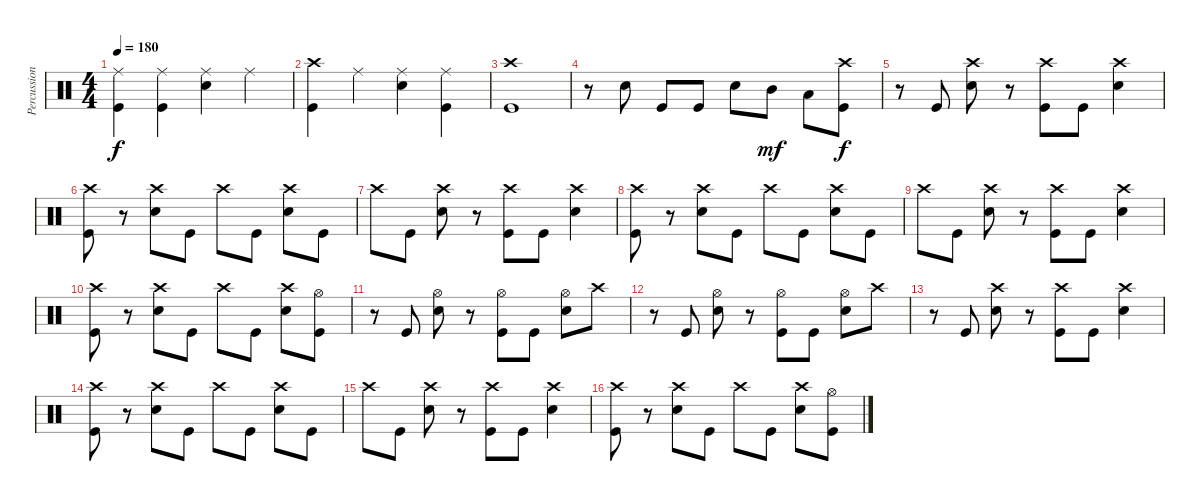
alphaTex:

\track ("Percussion" "Percussion") {instrument percussion}
\staff {score}
\articulation defaults
\ts (4 4)
\tempo 180
\clef neutral
\ks c
("Ride (middle)" "Kick (hit)").4{dy f} ("Ride (middle)" "Kick (hit)").4 ("Ride (middle)" "Electric Snare (hit)").4 "Ride (middle)".4 |
("Crash high (hit)" "Kick (hit)").4 "Ride (middle)".4 ("Ride (middle)" "Electric Snare (hit)").4 ("Ride (middle)" "Kick (hit)").4 |
("Crash high (hit)" "Kick (hit)").1 |
r.8 "Electric Snare (hit)".8 "Kick (hit)".8 "Kick (hit)".8 "Electric Snare (hit)".8 "Mid Tom (hit)".8{dy mf} "Low Tom (hit)".8 ("Crash high (hit)" "Kick (hit)").8{dy f} |
r.8 "Kick (hit)".8 ("Crash high (hit)" "Electric Snare (hit)").8 r.8 ("Crash high (hit)" "Kick (hit)").8 "Kick (hit)".8 ("Crash high (hit)" "Electric Snare (hit)").4 |
("Crash high (hit)" "Kick (hit)").8 r.8 ("Crash high (hit)" "Electric Snare (hit)").8 "Kick (hit)".8 "Crash high (hit)".8 "Kick (hit)".8 ("Crash high (hit)" "Electric Snare (hit)").8 "Kick (hit)".8 |
"Crash high (hit)".8 "Kick (hit)".8 ("Crash high (hit)" "Electric Snare (hit)").8 r.8 ("Crash high (hit)" "Kick (hit)").8 "Kick (hit)".8 ("Crash high (hit)" "Electric Snare (hit)").4 |
("Crash high (hit)" "Kick (hit)").8 r.8 ("Crash high (hit)" "Electric Snare (hit)").8 "Kick (hit)".8 "Crash high (hit)".8 "Kick (hit)".8 ("Crash high (hit)" "Electric Snare (hit)").8 "Kick (hit)".8 |
"Crash high (hit)".8 "Kick (hit)".8 ("Crash high (hit)" "Electric Snare (hit)").8 r.8 ("Crash high (hit)" "Kick (hit)").8 "Kick (hit)".8 ("Crash high (hit)" "Electric Snare (hit)").4 |
("Crash high (hit)" "Kick (hit)").8 r.8 ("Crash high (hit)" "Electric Snare (hit)").8 "Kick (hit)".8 "Crash high (hit)".8 "Kick (hit)".8 ("Crash high (hit)" "Electric Snare (hit)").8 ("Hi-Hat (open)" "Kick (hit)").8 |
r.8 "Kick (hit)".8 ("Hi-Hat (open)" "Electric Snare (hit)").8 r.8 ("Hi-Hat (open)" "Kick (hit)").8 "Kick (hit)".8 ("Hi-Hat (open)" "Electric Snare (hit)").8 "Crash high (hit)".8 |
r.8 "Kick (hit)".8 ("Hi-Hat (open)" "Electric Snare (hit)").8 r.8 ("Hi-Hat (open)" "Kick (hit)").8 "Kick (hit)".8 ("Hi-Hat (open)" "Electric Snare (hit)").8 "Crash high (hit)".8 |
r.8 "Kick (hit)".8 ("Crash high (hit)" "Electric Snare (hit)").8 r.8 ("Crash high (hit)" "Kick (hit)").8 "Kick (hit)".8 ("Crash high (hit)" "Electric Snare (hit)").4 |
("Crash high (hit)" "Kick (hit)").8 r.8 ("Crash high (hit)" "Electric Snare (hit)").8 "Kick (hit)".8 "Crash high (hit)".8 "Kick (hit)".8 ("Crash high (hit)" "Electric Snare (hit)").8 "Kick (hit)".8 |
"Crash high (hit)".8 "Kick (hit)".8 ("Crash high (hit)" "Electric Snare (hit)").8 r.8 ("Crash high (hit)" "Kick (hit)").8 "Kick (hit)".8 ("Crash high (hit)" "Electric Snare (hit)").4 |
("Crash high (hit)" "Kick (hit)").8 r.8 ("Crash high (hit)" "Electric Snare (hit)").8 "Kick (hit)".8 "Crash high (hit)".8 "Kick (hit)".8 ("Crash high (hit)" "Electric Snare (hit)").8 ("Hi-Hat (open)" "Kick (hit)").8
